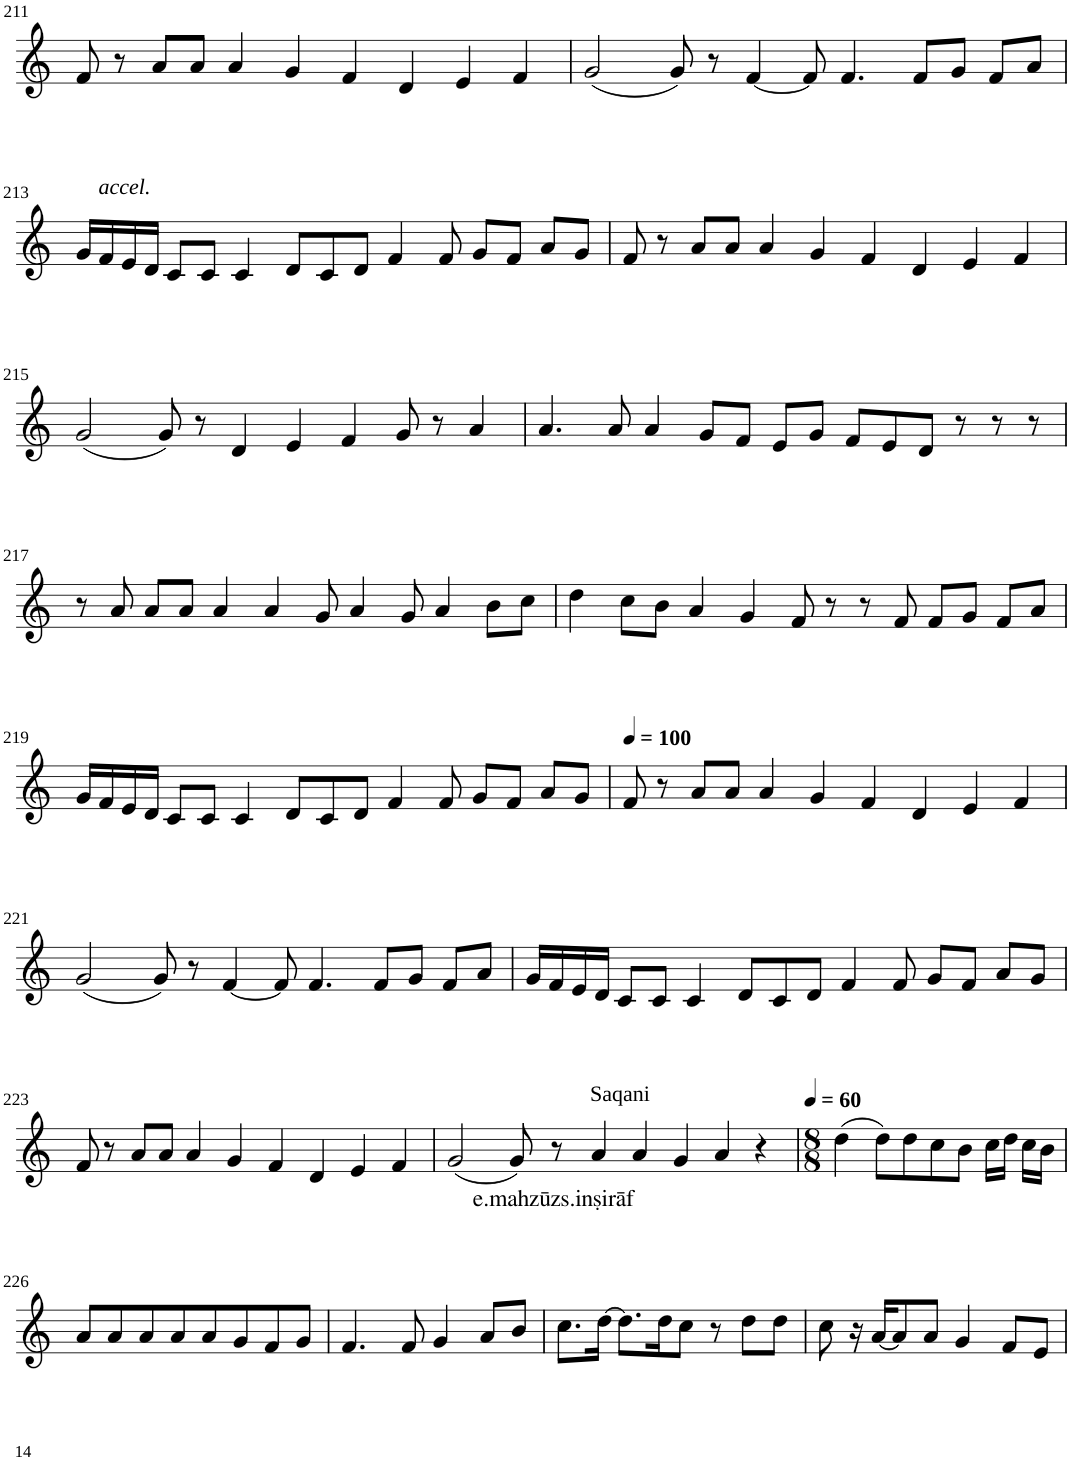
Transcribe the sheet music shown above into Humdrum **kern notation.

**kern	**text
*part1	*part1
*staff1	*staff1
*I"Violin	*
!!LO:PB:g=z
*clefG2	*
*k[]	*
*M8/4	*
=211	=211
8f/	.
8r	.
8a/L	.
8a/J	.
4a/	.
4g/	.
4f/	.
4d/	.
4e/	.
4f/	.
=212	=212
(2g/	.
8g/)	.
8r	.
[4f/	.
8f/]	.
4.f/	.
8f/L	.
8g/J	.
8f/L	.
8a/J	.
!!LO:LB:g=z
=213	=213
16g/LL	.
!LO:TX:a:i:t=accel.	!
16f/	.
16e/	.
16d/JJ	.
8c/L	.
8c/J	.
4c/	.
8d/L	.
8c/	.
8d/J	.
4f/	.
8f/	.
8g/L	.
8f/J	.
8a/L	.
8g/J	.
=214	=214
8f/	.
8r	.
8a/L	.
8a/J	.
4a/	.
4g/	.
4f/	.
4d/	.
4e/	.
4f/	.
!!LO:LB:g=z
=215	=215
(2g/	.
8g/)	.
8r	.
4d/	.
4e/	.
4f/	.
8g/	.
8r	.
4a/	.
=216	=216
4.a/	.
8a/	.
4a/	.
8g/L	.
8f/J	.
8e/L	.
8g/J	.
8f/L	.
8e/	.
8d/J	.
8r	.
8r	.
8r	.
!!LO:LB:g=z
=217	=217
8r	.
8a/	.
8a/L	.
8a/J	.
4a/	.
4a/	.
8g/	.
4a/	.
8g/	.
4a/	.
8b\L	.
8cc\J	.
=218	=218
4dd\	.
8cc\L	.
8b\J	.
4a/	.
4g/	.
8f/	.
8r	.
8r	.
8f/	.
8f/L	.
8g/J	.
8f/L	.
8a/J	.
!!LO:LB:g=z
=219	=219
16g/LL	.
16f/	.
16e/	.
16d/JJ	.
8c/L	.
8c/J	.
4c/	.
8d/L	.
8c/	.
8d/J	.
4f/	.
8f/	.
8g/L	.
8f/J	.
8a/L	.
8g/J	.
=220	=220
*MM100	*
8f/	.
8r	.
8a/L	.
8a/J	.
4a/	.
4g/	.
4f/	.
4d/	.
4e/	.
4f/	.
!!LO:LB:g=z
=221	=221
(2g/	.
8g/)	.
8r	.
[4f/	.
8f/]	.
4.f/	.
8f/L	.
8g/J	.
8f/L	.
8a/J	.
=222	=222
16g/LL	.
16f/	.
16e/	.
16d/JJ	.
8c/L	.
8c/J	.
4c/	.
8d/L	.
8c/	.
8d/J	.
4f/	.
8f/	.
8g/L	.
8f/J	.
8a/L	.
8g/J	.
!!LO:LB:g=z
=223	=223
8f/	.
8r	.
8a/L	.
8a/J	.
4a/	.
4g/	.
4f/	.
4d/	.
4e/	.
4f/	.
=224	=224
(2g/	.
!	!LO:LY:b
8g/)	e.mahzūz
8r	.
!LO:TX:a:t=Saqani	!
!	!LO:LY:b
4a/	s.inṣirāf
4a/	.
4g/	.
4a/	.
4r	.
=225	=225
*M8/8	*
*MM60	*
(4dd\	.
8dd\L)	.
8dd\	.
8cc\	.
8b\J	.
16cc\LL	.
16dd\JJ	.
16cc\LL	.
16b\JJ	.
!!LO:LB:g=z
=226	=226
8a/L	.
8a/	.
8a/	.
8a/	.
8a/	.
8g/	.
8f/	.
8g/J	.
=227	=227
4.f/	.
8f/	.
4g/	.
8a/L	.
8b/J	.
=228	=228
8.cc\L	.
[16dd\Jk	.
8.dd\L]	.
16dd\K	.
8cc\J	.
8r	.
8dd\L	.
8dd\J	.
=229	=229
8cc\	.
16r	.
[16a/KL	.
8a/]	.
8a/J	.
4g/	.
8f/L	.
8e/J	.
=	=
*-	*-
